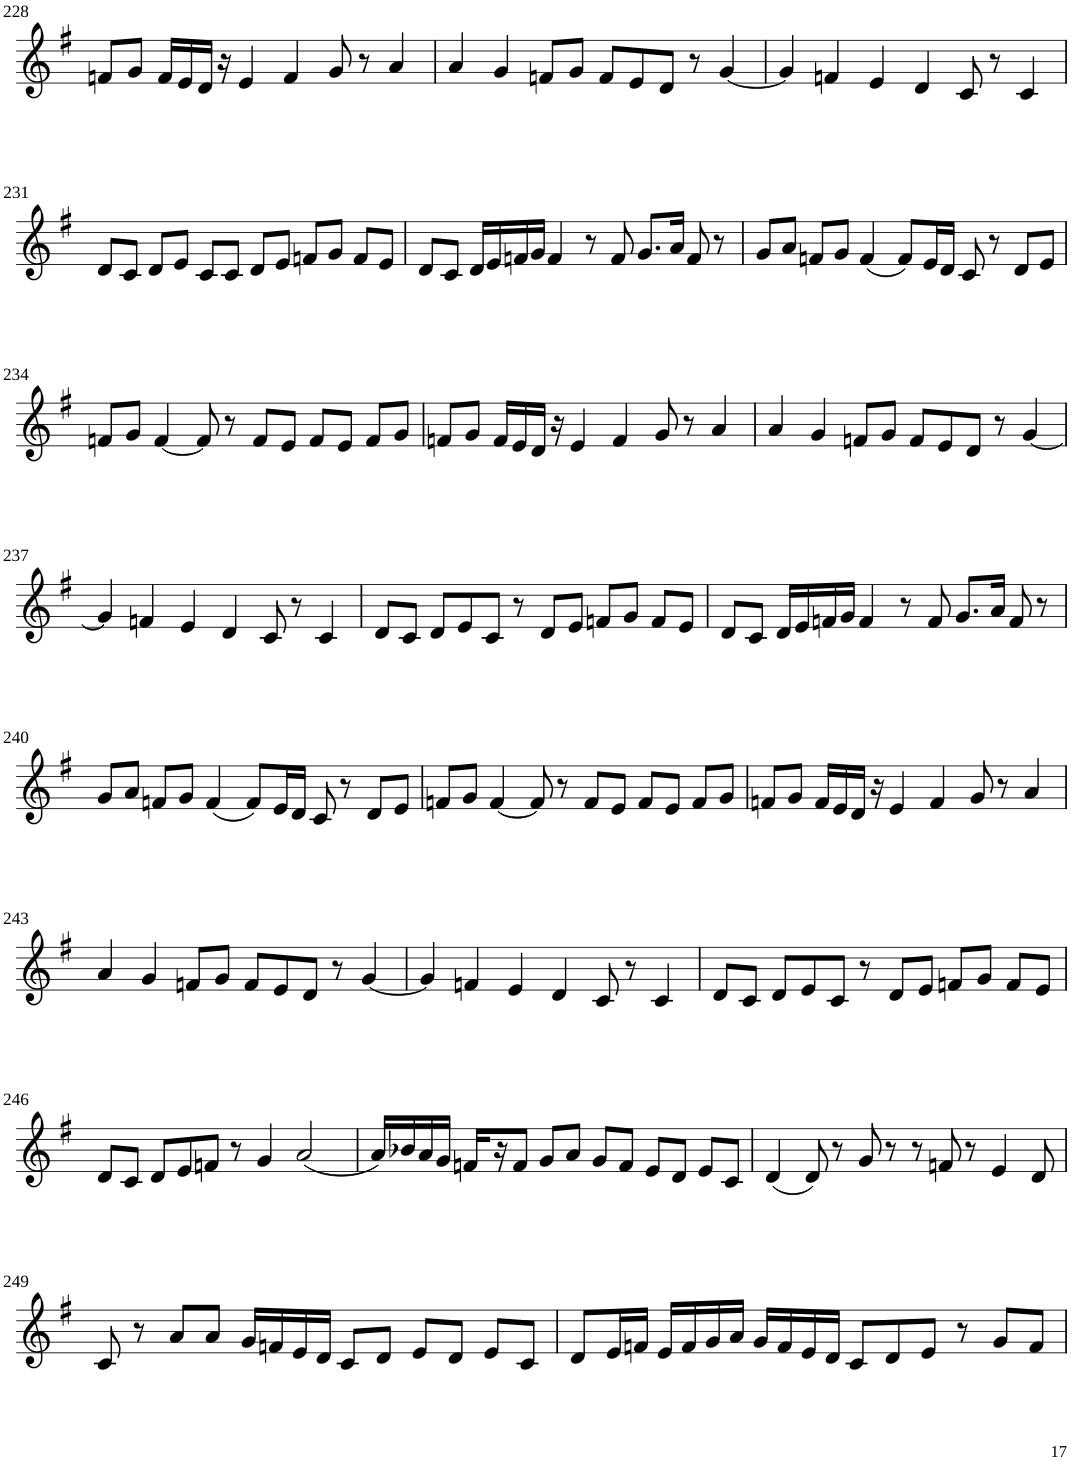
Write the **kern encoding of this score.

**kern
*part1
*staff1
*I"Violin
!!LO:PB:g=z
*clefG2
*k[f#]
*G:
*M6/4
=228
8fn/L
8g/J
16f/LL
16e/
16d/JJ
16r
4e/
4f/
8g/
8r
4a/
=229
4a/
4g/
8fn/L
8g/J
8f/L
8e/
8d/J
8r
[4g/
=230
4g/]
4fn/
4e/
4d/
8c/
8r
4c/
!!LO:LB:g=z
=231
8d/L
8c/J
8d/L
8e/J
8c/L
8c/J
8d/L
8e/J
8fn/L
8g/J
8f/L
8e/J
=232
8d/L
8c/J
16d/LL
16e/
16fn/
16g/JJ
4f/
8r
8f/
8.g/L
16a/Jk
8f/
8r
=233
8g/L
8a/J
8fn/L
8g/J
(4f/
8f/L)
16e/L
16d/JJ
8c/
8r
8d/L
8e/J
!!LO:LB:g=z
=234
8fn/L
8g/J
[4f/
8f/]
8r
8f/L
8e/J
8f/L
8e/J
8f/L
8g/J
=235
8fn/L
8g/J
16f/LL
16e/
16d/JJ
16r
4e/
4f/
8g/
8r
4a/
=236
4a/
4g/
8fn/L
8g/J
8f/L
8e/
8d/J
8r
[4g/
!!LO:LB:g=z
=237
4g/]
4fn/
4e/
4d/
8c/
8r
4c/
=238
8d/L
8c/J
8d/L
8e/
8c/J
8r
8d/L
8e/J
8fn/L
8g/J
8f/L
8e/J
=239
8d/L
8c/J
16d/LL
16e/
16fn/
16g/JJ
4f/
8r
8f/
8.g/L
16a/Jk
8f/
8r
!!LO:LB:g=z
=240
8g/L
8a/J
8fn/L
8g/J
(4f/
8f/L)
16e/L
16d/JJ
8c/
8r
8d/L
8e/J
=241
8fn/L
8g/J
[4f/
8f/]
8r
8f/L
8e/J
8f/L
8e/J
8f/L
8g/J
=242
8fn/L
8g/J
16f/LL
16e/
16d/JJ
16r
4e/
4f/
8g/
8r
4a/
!!LO:LB:g=z
=243
4a/
4g/
8fn/L
8g/J
8f/L
8e/
8d/J
8r
[4g/
=244
4g/]
4fn/
4e/
4d/
8c/
8r
4c/
=245
8d/L
8c/J
8d/L
8e/
8c/J
8r
8d/L
8e/J
8fn/L
8g/J
8f/L
8e/J
!!LO:LB:g=z
=246
8d/L
8c/J
8d/L
8e/
8fn/J
8r
4g/
(2a/
=247
16a/LL)
16b-X/
16a/
16g/JJ
16fn/LL
16r
8f/J
8g/L
8a/J
8g/L
8f/J
8e/L
8d/J
8e/L
8c/J
=248
(4d/
8d/)
8r
8g/
8r
8r
8fn/
8r
4e/
8d/
!!LO:LB:g=z
=249
8c/
8r
8a/L
8a/J
16g/LL
16fn/
16e/
16d/JJ
8c/L
8d/J
8e/L
8d/J
8e/L
8c/J
=250
8d/L
16e/L
16fn/JJ
16e/LL
16f/
16g/
16a/JJ
16g/LL
16f/
16e/
16d/JJ
8c/L
8d/
8e/J
8r
8g/L
8f/J
=
*-
